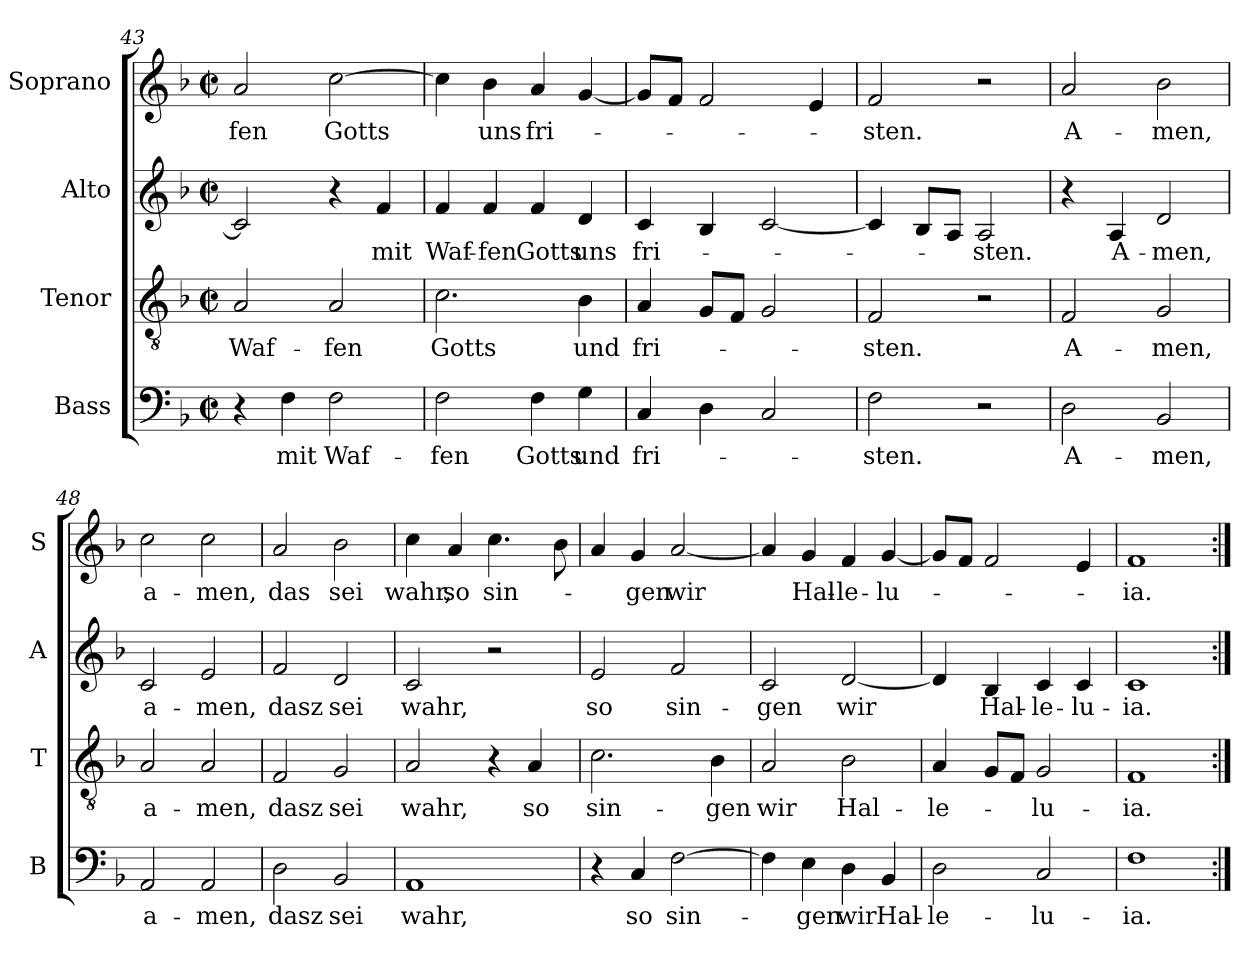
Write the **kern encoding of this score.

**kern	**text	**kern	**text	**kern	**text	**kern	**text
*part4	*part4	*part3	*part3	*part2	*part2	*part1	*part1
*staff4	*staff4	*staff3	*staff3	*staff2	*staff2	*staff1	*staff1
*I"Bass	*	*I"Tenor	*	*I"Alto	*	*I"Soprano	*
*I'B	*	*I'T	*	*I'A	*	*I'S	*
!!LO:LB:g=z
*clefF4	*	*clefGv2	*	*clefG2	*	*clefG2	*
*k[b-]	*	*k[b-]	*	*k[b-]	*	*k[b-]	*
*F:	*	*F:	*	*F:	*	*F:	*
*M2/2	*	*M2/2	*	*M2/2	*	*M2/2	*
*met(c|)	*	*met(c|)	*	*met(c|)	*	*met(c|)	*
=43	=43	=43	=43	=43	=43	=43	=43
!	!	!	!LO:LY:b	!	!	!	!LO:LY:b
4r	.	2A/	Waf-	2c/]	.	2a/	-fen
!	!LO:LY:b	!	!	!	!	!	!
4F\	mit	.	.	.	.	.	.
!	!LO:LY:b	!	!LO:LY:b	!	!	!	!LO:LY:b
2F\	Waf-	2A/	-fen	4r	.	[2cc\	Gotts
!	!	!	!	!	!LO:LY:b	!	!
.	.	.	.	4f/	mit	.	.
=44	=44	=44	=44	=44	=44	=44	=44
!	!LO:LY:b	!	!LO:LY:b	!	!LO:LY:b	!	!
2F\	-fen	2.c\	Gotts	4f/	Waf-	4cc\]	.
!	!	!	!	!	!LO:LY:b	!	!LO:LY:b
.	.	.	.	4f/	-fen	4b-\	uns
!	!LO:LY:b	!	!	!	!LO:LY:b	!	!LO:LY:b
4F\	Gotts	.	.	4f/	Gotts	4a/	fri-
!	!LO:LY:b	!	!LO:LY:b	!	!LO:LY:b	!	!
4G\	und	4B-\	und	4d/	uns	[4g/	.
=45	=45	=45	=45	=45	=45	=45	=45
!	!LO:LY:b	!	!LO:LY:b	!	!LO:LY:b	!	!
4C/	fri-	4A/	fri-	4c/	fri-	8g/L]	.
.	.	.	.	.	.	8f/J	.
4D\	.	8G/L	.	4B-/	.	2f/	.
.	.	8F/J	.	.	.	.	.
2C/	.	2G/	.	[2c/	.	.	.
.	.	.	.	.	.	4e/	.
=46	=46	=46	=46	=46	=46	=46	=46
!	!LO:LY:b	!	!LO:LY:b	!	!	!	!LO:LY:b
2F\	-sten.	2F/	-sten.	4c/]	.	2f/	-sten.
.	.	.	.	8B-/L	.	.	.
.	.	.	.	8A/J	.	.	.
!	!	!	!	!	!LO:LY:b	!	!
2r	.	2r	.	2A/	-sten.	2r	.
=47	=47	=47	=47	=47	=47	=47	=47
!	!LO:LY:b	!	!LO:LY:b	!	!	!	!LO:LY:b
2D\	A-	2F/	A-	4r	.	2a/	A-
!	!	!	!	!	!LO:LY:b	!	!
.	.	.	.	4A/	A-	.	.
!	!LO:LY:b	!	!LO:LY:b	!	!LO:LY:b	!	!LO:LY:b
2BB-/	-men,	2G/	-men,	2d/	-men,	2b-\	-men,
=48	=48	=48	=48	=48	=48	=48	=48
!	!LO:LY:b	!	!LO:LY:b	!	!LO:LY:b	!	!LO:LY:b
2AA/	a-	2A/	a-	2c/	a-	2cc\	a-
!	!LO:LY:b	!	!LO:LY:b	!	!LO:LY:b	!	!LO:LY:b
2AA/	-men,	2A/	-men,	2e/	-men,	2cc\	-men,
!!LO:LB:g=z
=49	=49	=49	=49	=49	=49	=49	=49
!	!LO:LY:b	!	!LO:LY:b	!	!LO:LY:b	!	!LO:LY:b
2D\	dasz	2F/	dasz	2f/	dasz	2a/	das
!	!LO:LY:b	!	!LO:LY:b	!	!LO:LY:b	!	!LO:LY:b
2BB-/	sei	2G/	sei	2d/	sei	2b-\	sei
=50	=50	=50	=50	=50	=50	=50	=50
!	!LO:LY:b	!	!LO:LY:b	!	!LO:LY:b	!	!LO:LY:b
1AA	wahr,	2A/	wahr,	2c/	wahr,	4cc\	wahr,
!	!	!	!	!	!	!	!LO:LY:b
.	.	.	.	.	.	4a/	so
!	!	!	!	!	!	!	!LO:LY:b
.	.	4r	.	2r	.	4.cc\	sin-
!	!	!	!LO:LY:b	!	!	!	!
.	.	4A/	so	.	.	.	.
.	.	.	.	.	.	8b-\	.
=51	=51	=51	=51	=51	=51	=51	=51
!	!	!	!LO:LY:b	!	!LO:LY:b	!	!
4r	.	2.c\	sin-	2e/	so	4a/	.
!	!LO:LY:b	!	!	!	!	!	!LO:LY:b
4C/	so	.	.	.	.	4g/	-gen
!	!LO:LY:b	!	!	!	!LO:LY:b	!	!LO:LY:b
[2F\	sin-	.	.	2f/	sin-	[2a/	wir
!	!	!	!LO:LY:b	!	!	!	!
.	.	4B-\	-gen	.	.	.	.
=52	=52	=52	=52	=52	=52	=52	=52
!	!	!	!LO:LY:b	!	!LO:LY:b	!	!
4F\]	.	2A/	wir	2c/	-gen	4a/]	.
!	!LO:LY:b	!	!	!	!	!	!LO:LY:b
4E\	-gen	.	.	.	.	4g/	Hal-
!	!LO:LY:b	!	!LO:LY:b	!	!LO:LY:b	!	!LO:LY:b
4D\	wir	2B-\	Hal-	[2d/	wir	4f/	-le-
!	!LO:LY:b	!	!	!	!	!	!LO:LY:b
4BB-/	Hal-	.	.	.	.	[4g/	-lu-
=53	=53	=53	=53	=53	=53	=53	=53
!	!LO:LY:b	!	!LO:LY:b	!	!	!	!
2D\	-le-	4A/	-le-	4d/]	.	8g/L]	.
.	.	.	.	.	.	8f/J	.
!	!	!	!	!	!LO:LY:b	!	!
.	.	8G/L	.	4B-/	Hal-	2f/	.
.	.	8F/J	.	.	.	.	.
!	!LO:LY:b	!	!LO:LY:b	!	!LO:LY:b	!	!
2C/	-lu-	2G/	-lu-	4c/	-le-	.	.
!	!	!	!	!	!LO:LY:b	!	!
.	.	.	.	4c/	-lu-	4e/	.
=54	=54	=54	=54	=54	=54	=54	=54
!	!LO:LY:b	!	!LO:LY:b	!	!LO:LY:b	!	!LO:LY:b
1F	-ia.	1F	-ia.	1c	-ia.	1f	-ia.
=:|!	=:|!	=:|!	=:|!	=:|!	=:|!	=:|!	=:|!
*-	*-	*-	*-	*-	*-	*-	*-
